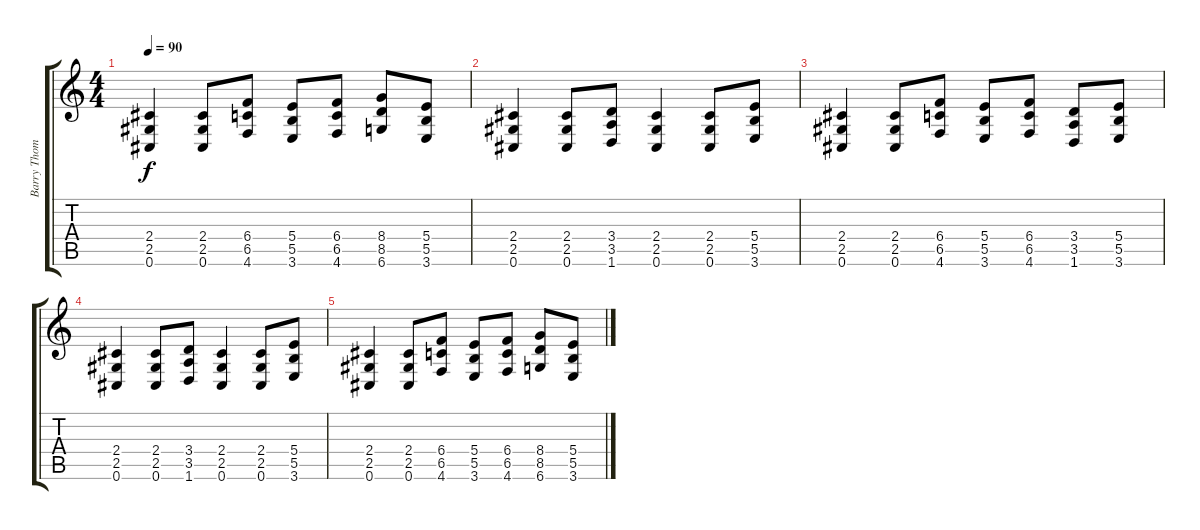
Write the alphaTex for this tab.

\track ("Barry Thomson" "Barry Thom") {instrument distortionguitar}
\staff {score tabs}
\tuning (Db4 Ab3 E3 B2 Gb2 Db2) {hide}
\ts (4 4)
\tempo 90
\clef g2
\ks c
(2.4 2.5 0.6).4{dy f} (2.4 2.5 0.6).8 (6.4 6.5 4.6).8 (5.4 5.5 3.6).8{volume 1} (6.4 6.5 4.6).8 (8.4 8.5 6.6).8 (5.4 5.5 3.6).8 |
(2.4 2.5 0.6).4 (2.4 2.5 0.6).8 (3.4 3.5 1.6).8 (2.4 2.5 0.6).4 (2.4 2.5 0.6).8 (5.4 5.5 3.6).8 |
(2.4 2.5 0.6).4 (2.4 2.5 0.6).8 (6.4 6.5 4.6).8 (5.4 5.5 3.6).8 (6.4 6.5 4.6).8 (3.4 3.5 1.6).8 (5.4 5.5 3.6).8 |
(2.4 2.5 0.6).4 (2.4 2.5 0.6).8 (3.4 3.5 1.6).8 (2.4 2.5 0.6).4 (2.4 2.5 0.6).8 (5.4 5.5 3.6).8 |
(2.4 2.5 0.6).4 (2.4 2.5 0.6).8{volume 0} (6.4 6.5 4.6).8 (5.4 5.5 3.6).8 (6.4 6.5 4.6).8 (8.4 8.5 6.6).8 (5.4 5.5 3.6).8
